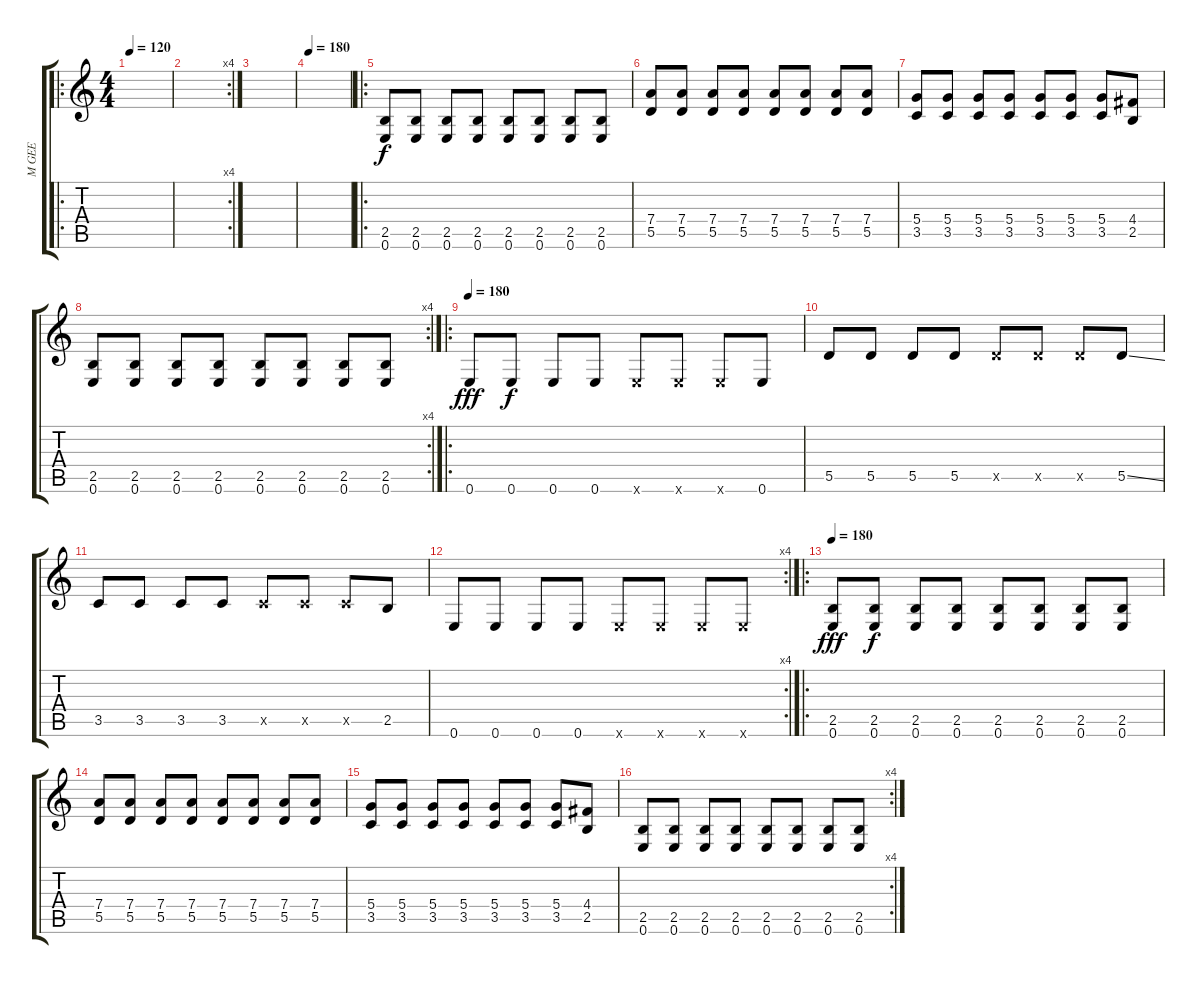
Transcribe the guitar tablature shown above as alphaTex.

\track ("M GEE" "M GEE") {instrument distortionguitar}
\staff {score tabs}
\tuning (E4 B3 G3 D3 A2 E2) {hide}
\ro
\ts (4 4)
\tempo 120
\clef g2
\ks c
|
\rc 4
|
|
\tempo 180
|
\ro
(2.5 0.6).8 (2.5 0.6).8{dy f} (2.5 0.6).8 (2.5 0.6).8 (2.5 0.6).8 (2.5 0.6).8 (2.5 0.6).8 (2.5 0.6).8 |
(7.4 5.5).8 (7.4 5.5).8 (7.4 5.5).8 (7.4 5.5).8 (7.4 5.5).8 (7.4 5.5).8 (7.4 5.5).8 (7.4 5.5).8 |
(5.4 3.5).8 (5.4 3.5).8 (5.4 3.5).8 (5.4 3.5).8 (5.4 3.5).8 (5.4 3.5).8 (5.4 3.5).8 (4.4 2.5).8 |
\rc 4
(2.5 0.6).8 (2.5 0.6).8 (2.5 0.6).8 (2.5 0.6).8 (2.5 0.6).8 (2.5 0.6).8 (2.5 0.6).8 (2.5 0.6).8 |
\ro
\tempo 180
0.6.8{dy fff} 0.6.8{dy f} 0.6.8 0.6.8 0.6{x}.8 0.6{x}.8 0.6{x}.8 0.6.8 |
5.5.8 5.5.8 5.5.8 5.5.8 5.5{x}.8 5.5{x}.8 5.5{x}.8 5.5{ss}.8 |
3.5.8 3.5.8 3.5.8 3.5.8 3.5{x}.8 3.5{x}.8 3.5{x}.8 2.5.8 |
\rc 4
0.6.8 0.6.8 0.6.8 0.6.8 0.6{x}.8 0.6{x}.8 0.6{x}.8 0.6{x}.8 |
\ro
\tempo 180
(2.5 0.6).8{dy fff} (2.5 0.6).8{dy f} (2.5 0.6).8 (2.5 0.6).8 (2.5 0.6).8 (2.5 0.6).8 (2.5 0.6).8 (2.5 0.6).8 |
(7.4 5.5).8 (7.4 5.5).8 (7.4 5.5).8 (7.4 5.5).8 (7.4 5.5).8 (7.4 5.5).8 (7.4 5.5).8 (7.4 5.5).8 |
(5.4 3.5).8 (5.4 3.5).8 (5.4 3.5).8 (5.4 3.5).8 (5.4 3.5).8 (5.4 3.5).8 (5.4 3.5).8 (4.4 2.5).8 |
\rc 4
(2.5 0.6).8 (2.5 0.6).8 (2.5 0.6).8 (2.5 0.6).8 (2.5 0.6).8 (2.5 0.6).8 (2.5 0.6).8 (2.5 0.6).8
